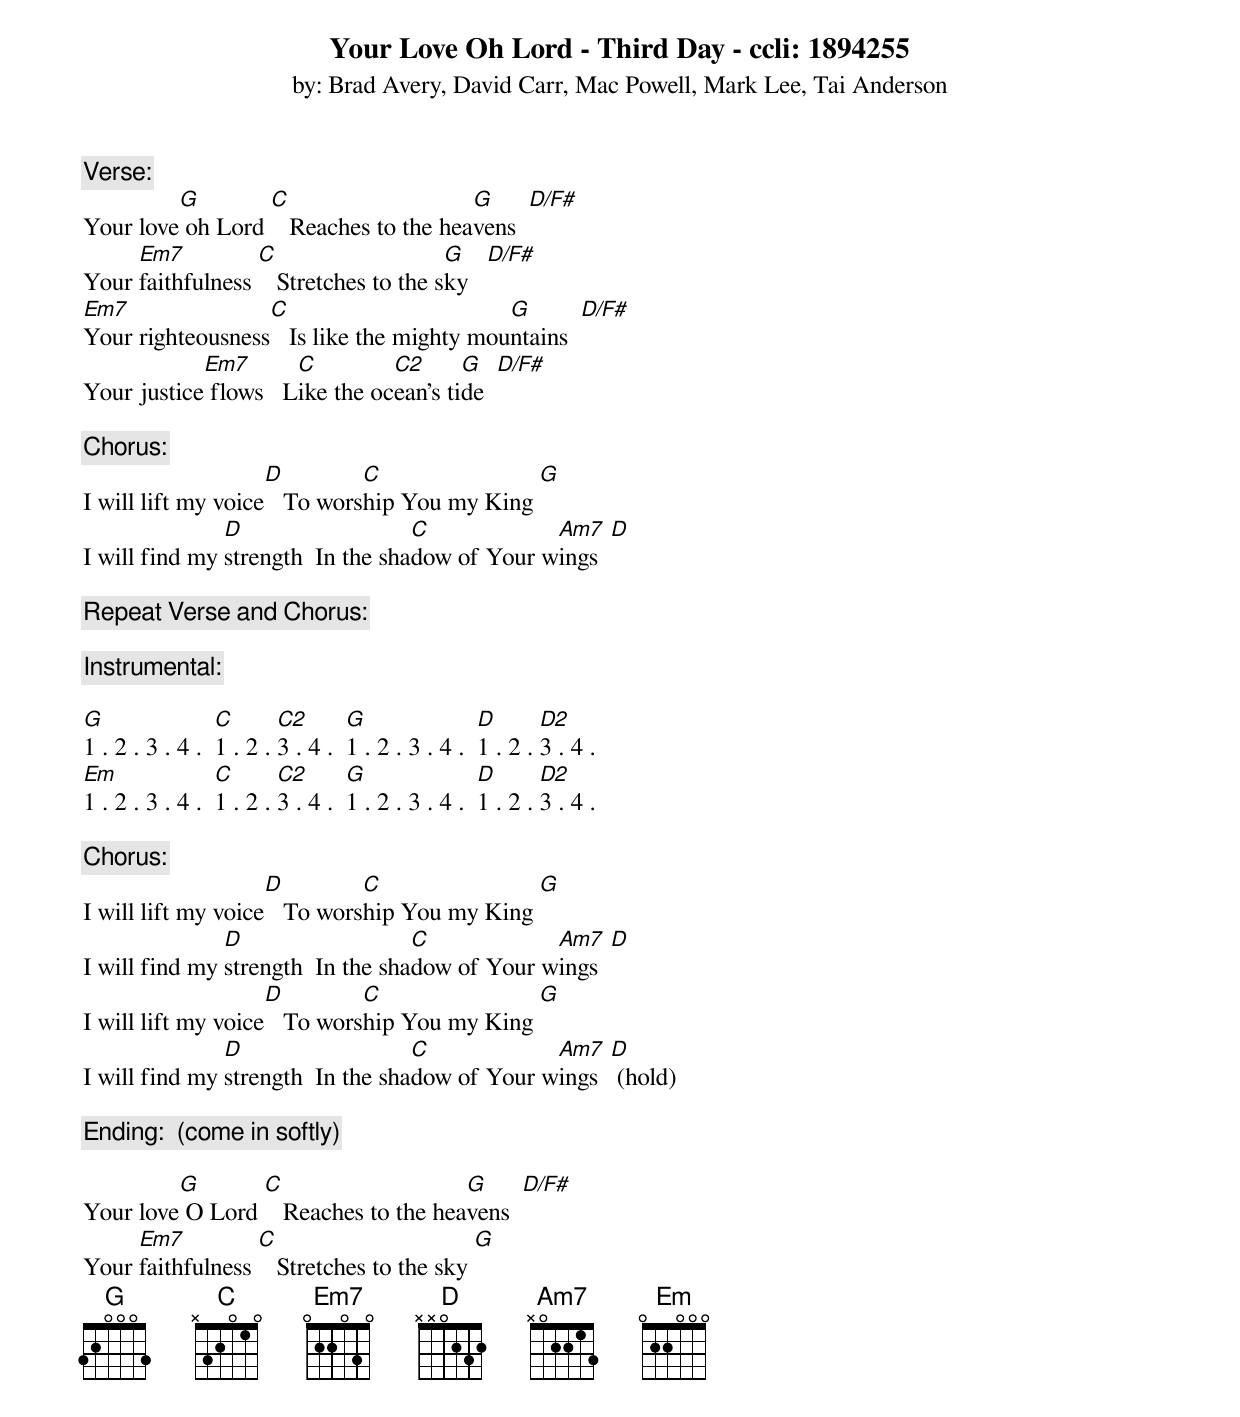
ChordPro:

{title:Your Love Oh Lord - Third Day - ccli: 1894255}
{subtitle:by: Brad Avery, David Carr, Mac Powell, Mark Lee, Tai Anderson}

{c: Verse: }
Your love[G] oh Lord [C]   Reaches to the hea[G]vens  [D/F#]
Your [Em7]faithfulness [C]   Stretches to the s[G]ky   [D/F#]
[Em7]Your righteousness[C]   Is like the mighty mou[G]ntains  [D/F#]
Your justice[Em7] flows   L[C]ike the oc[C2]ean's ti[G]de  [D/F#]

{c: Chorus: }
I will lift my voice[D]   To wors[C]hip You my King [G]
I will find my [D]strength  In the sha[C]dow of Your w[Am7]ings  [D]

{c: Repeat Verse and Chorus: }

{c: Instrumental: }

[G]1 . 2 . 3 . 4 .  [C]1 . 2 . [C2]3 . 4 .  [G]1 . 2 . 3 . 4 .  [D]1 . 2 . [D2]3 . 4 .
[Em]1 . 2 . 3 . 4 .  [C]1 . 2 . [C2]3 . 4 .  [G]1 . 2 . 3 . 4 .  [D]1 . 2 . [D2]3 . 4 .

{c: Chorus: }
I will lift my voice[D]   To wors[C]hip You my King [G]
I will find my [D]strength  In the sha[C]dow of Your w[Am7]ings  [D]
I will lift my voice[D]   To wors[C]hip You my King [G]
I will find my [D]strength  In the sha[C]dow of Your w[Am7]ings  [D] (hold)

{c: Ending:  (come in softly) }

Your love[G] O Lord [C]   Reaches to the hea[G]vens  [D/F#]
Your [Em7]faithfulness [C]   Stretches to the sky [G]
